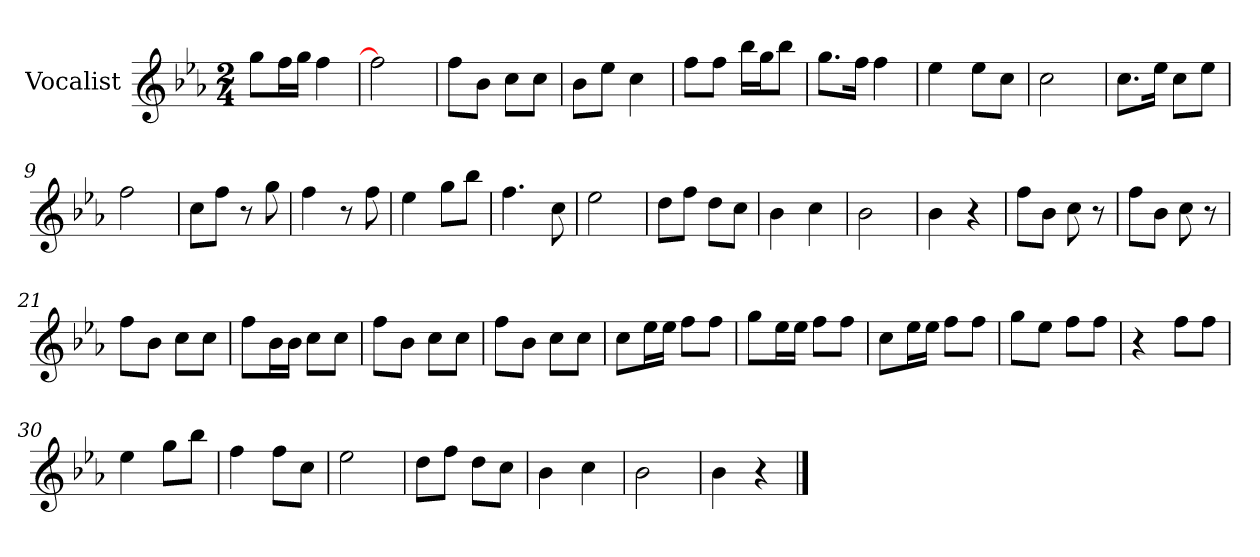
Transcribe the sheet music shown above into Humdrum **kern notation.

**kern
*part1
*staff1
*I"Vocalist
*k[b-e-a-]
*E-:
*M2/4
=
8ggL
16ffL
16ggJJ
4ff
=1
2ff]
=2
8ffL
8b-J
8ccL
8ccJ
=3
8b-L
8ee-J
4cc
=4
8ffL
8ffJ
16bb-LL
16ggJ
8bb-J
=5
8.ggL
16ffJk
4ff
=6
4ee-
8ee-L
8ccJ
=7
2cc
=8
8.ccL
16ee-Jk
8ccL
8ee-J
=9
2ff
=10
8ccL
8ffJ
8r
8gg
=11
4ff
8r
8ff
=12
4ee-
8ggL
8bb-J
=13
4.ff
8cc
=14
2ee-
=15
8ddL
8ffJ
8ddL
8ccJ
=16
4b-
4cc
=17
2b-
=18
4b-
4r
=19
8ffL
8b-J
8cc
8r
=20
8ffL
8b-J
8cc
8r
=21
8ffL
8b-J
8ccL
8ccJ
=22
8ffL
16b-L
16b-JJ
8ccL
8ccJ
=23
8ffL
8b-J
8ccL
8ccJ
=24
8ffL
8b-J
8ccL
8ccJ
=25
8ccL
16ee-L
16ee-JJ
8ffL
8ffJ
=26
8ggL
16ee-L
16ee-JJ
8ffL
8ffJ
=27
8ccL
16ee-L
16ee-JJ
8ffL
8ffJ
=28
8ggL
8ee-J
8ffL
8ffJ
=29
4r
8ffL
8ffJ
=30
4ee-
8ggL
8bb-J
=31
4ff
8ffL
8ccJ
=32
2ee-
=33
8ddL
8ffJ
8ddL
8ccJ
=34
4b-
4cc
=35
2b-
=36
4b-
4r
==
*-
